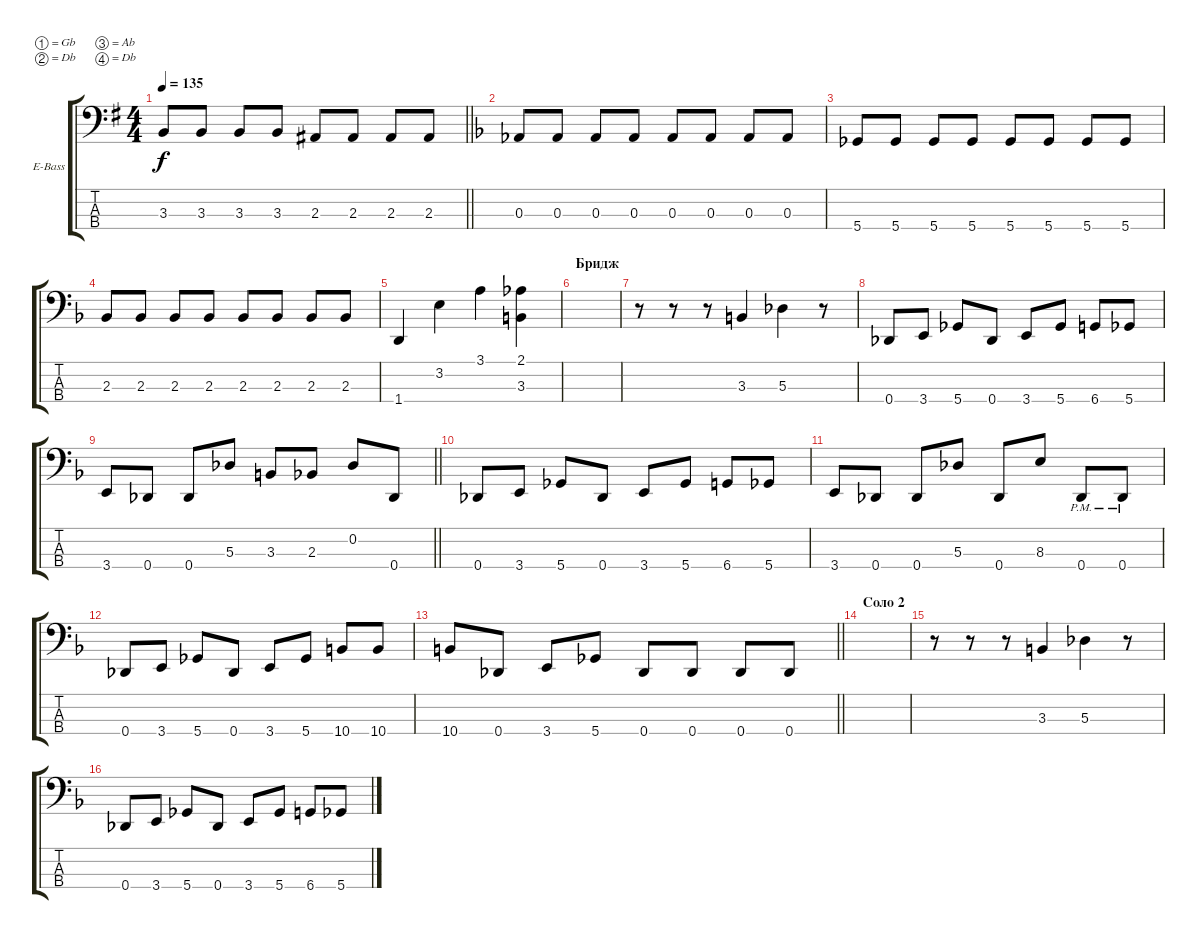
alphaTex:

\bracketExtendMode groupsimilarinstruments
\firstSystemTrackNameOrientation horizontal
\otherSystemsTrackNameOrientation horizontal
\track ("Áàñ" "E-Bass") {instrument electricbassfinger}
\staff {score tabs}
\tuning (Gb2 Db2 Ab1 Db1)
\ts (4 4)
\tempo 135
\clef f4
\barLineRight lightlight
\ks eminor
3.3.8{dy f} 3.3.8 3.3.8 3.3.8 2.3.8 2.3.8 2.3.8 2.3.8 |
\ks dminor
0.3.8 0.3.8 0.3.8 0.3.8 0.3.8 0.3.8 0.3.8 0.3.8 |
5.4.8 5.4.8 5.4.8 5.4.8 5.4.8 5.4.8 5.4.8 5.4.8 |
2.3.8 2.3.8 2.3.8 2.3.8 2.3.8 2.3.8 2.3.8 2.3.8 |
1.4.4 3.2.4 3.1.4 (2.1 3.3).4 |
\section ("" "Бридж")
|
r.8 r.8 r.8 3.3.4 5.3.4 r.8 |
0.4.8 3.4.8 5.4.8 0.4.8 3.4.8 5.4.8 6.4.8 5.4.8 |
\barLineRight lightlight
3.4.8 0.4.8 0.4.8 5.3.8 3.3.8 2.3.8 0.2.8 0.4.8 |
0.4.8 3.4.8 5.4.8 0.4.8 3.4.8 5.4.8 6.4.8 5.4.8 |
3.4.8 0.4.8 0.4.8 5.3.8 0.4.8 8.3.8 0.4{pm}.8 0.4{pm}.8 |
0.4.8 3.4.8 5.4.8 0.4.8 3.4.8 5.4.8 10.4.8 10.4.8 |
\barLineRight lightlight
10.4.8 0.4.8 3.4.8 5.4.8 0.4.8 0.4.8 0.4.8 0.4.8 |
\section ("" "Соло 2")
|
r.8 r.8 r.8 3.3.4 5.3.4 r.8 |
0.4.8 3.4.8 5.4.8 0.4.8 3.4.8 5.4.8 6.4.8 5.4.8
